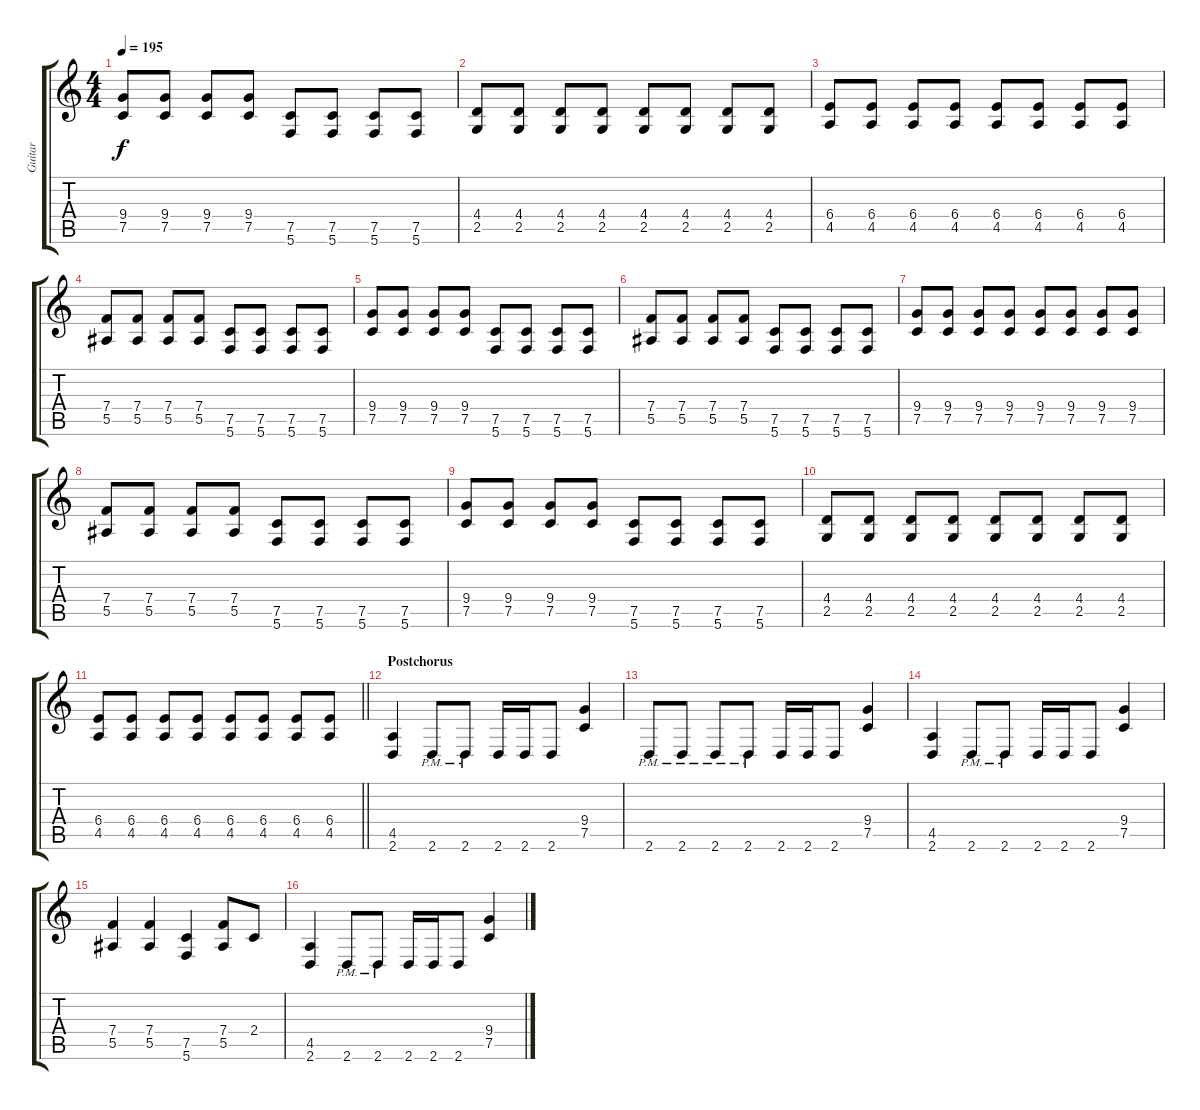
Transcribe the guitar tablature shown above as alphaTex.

\track ("Guitar" "Guitar") {instrument distortionguitar}
\staff {score tabs}
\tuning (C4 G3 Eb3 Bb2 F2 C2) {hide}
\ts (4 4)
\tempo 195
\clef g2
\ks c
(9.4 7.5).8{dy f} (9.4 7.5).8 (9.4 7.5).8 (9.4 7.5).8 (7.5 5.6).8 (7.5 5.6).8 (7.5 5.6).8 (7.5 5.6).8 |
(4.4 2.5).8 (4.4 2.5).8 (4.4 2.5).8 (4.4 2.5).8 (4.4 2.5).8 (4.4 2.5).8 (4.4 2.5).8 (4.4 2.5).8 |
(6.4 4.5).8 (6.4 4.5).8 (6.4 4.5).8 (6.4 4.5).8 (6.4 4.5).8 (6.4 4.5).8 (6.4 4.5).8 (6.4 4.5).8 |
(7.4 5.5).8 (7.4 5.5).8 (7.4 5.5).8 (7.4 5.5).8 (7.5 5.6).8 (7.5 5.6).8 (7.5 5.6).8 (7.5 5.6).8 |
(9.4 7.5).8 (9.4 7.5).8 (9.4 7.5).8 (9.4 7.5).8 (7.5 5.6).8 (7.5 5.6).8 (7.5 5.6).8 (7.5 5.6).8 |
(7.4 5.5).8 (7.4 5.5).8 (7.4 5.5).8 (7.4 5.5).8 (7.5 5.6).8 (7.5 5.6).8 (7.5 5.6).8 (7.5 5.6).8 |
(9.4 7.5).8 (9.4 7.5).8 (9.4 7.5).8 (9.4 7.5).8 (9.4 7.5).8 (9.4 7.5).8 (9.4 7.5).8 (9.4 7.5).8 |
(7.4 5.5).8 (7.4 5.5).8 (7.4 5.5).8 (7.4 5.5).8 (7.5 5.6).8 (7.5 5.6).8 (7.5 5.6).8 (7.5 5.6).8 |
(9.4 7.5).8 (9.4 7.5).8 (9.4 7.5).8 (9.4 7.5).8 (7.5 5.6).8 (7.5 5.6).8 (7.5 5.6).8 (7.5 5.6).8 |
(4.4 2.5).8 (4.4 2.5).8 (4.4 2.5).8 (4.4 2.5).8 (4.4 2.5).8 (4.4 2.5).8 (4.4 2.5).8 (4.4 2.5).8 |
\barLineRight lightlight
(6.4 4.5).8 (6.4 4.5).8 (6.4 4.5).8 (6.4 4.5).8 (6.4 4.5).8 (6.4 4.5).8 (6.4 4.5).8 (6.4 4.5).8 |
\section ("" "Postchorus")
(4.5 2.6).4 2.6{pm}.8 2.6{pm}.8 2.6.16 2.6.16 2.6.8 (9.4 7.5).4 |
2.6{pm}.8 2.6{pm}.8 2.6{pm}.8 2.6{pm}.8 2.6.16 2.6.16 2.6.8 (9.4 7.5).4 |
(4.5 2.6).4 2.6{pm}.8 2.6{pm}.8 2.6.16 2.6.16 2.6.8 (9.4 7.5).4 |
(7.4 5.5).4 (7.4 5.5).4 (7.5 5.6).4 (7.4 5.5).8 2.4.8 |
(4.5 2.6).4 2.6{pm}.8 2.6{pm}.8 2.6.16 2.6.16 2.6.8 (9.4 7.5).4
